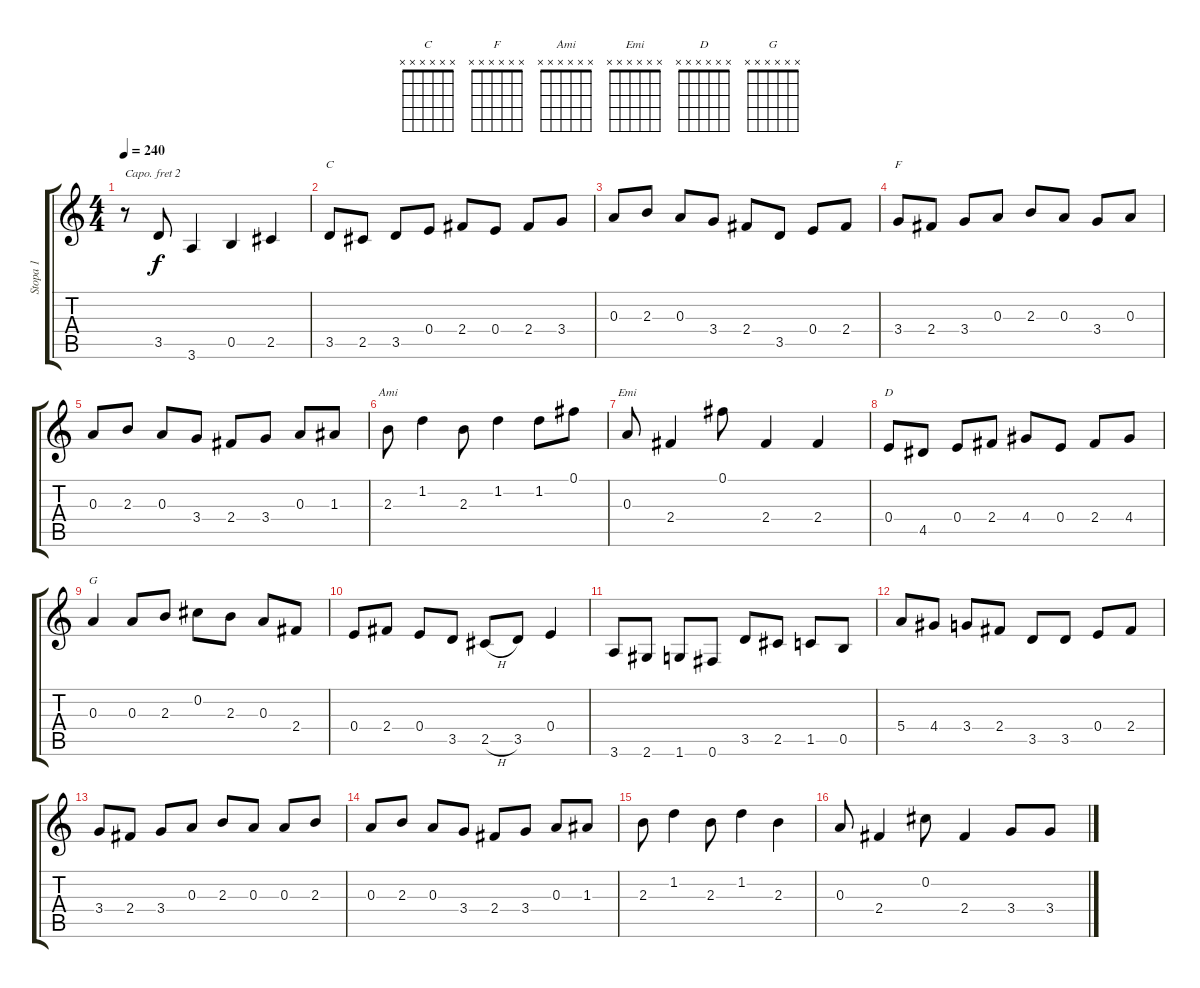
\track ("Stopa 1" "Stopa 1") {instrument acousticguitarnylon}
\staff {score tabs}
\capo 2
\tuning (E4 B3 G3 D3 A2 E2) {hide}
\chord ("C" x x x x x x)
\chord ("F" x x x x x x)
\chord ("Ami" x x x x x x)
\chord ("Emi" x x x x x x)
\chord ("D" x x x x x x)
\chord ("G" x x x x x x)
\ts (4 4)
\tempo 240
\clef g2
\ks c
r.8{dy f instrument acousticguitarnylon} 3.5.8 3.6.4 0.5.4 2.5.4 |
3.5.8{ch "C"} 2.5.8 3.5.8 0.4.8 2.4.8 0.4.8 2.4.8 3.4.8 |
0.3.8 2.3.8 0.3.8 3.4.8 2.4.8 3.5.8 0.4.8 2.4.8 |
3.4.8{ch "F"} 2.4.8 3.4.8 0.3.8 2.3.8 0.3.8 3.4.8 0.3.8 |
0.3.8 2.3.8 0.3.8 3.4.8 2.4.8 3.4.8 0.3.8 1.3.8 |
2.3.8{ch "Ami"} 1.2.4 2.3.8 1.2.4 1.2.8 0.1.8 |
0.3.8{ch "Emi"} 2.4.4 0.1.8 2.4.4 2.4.4 |
0.4.8{ch "D"} 4.5.8 0.4.8 2.4.8 4.4.8 0.4.8 2.4.8 4.4.8 |
0.3.4{ch "G"} 0.3.8 2.3.8 0.2.8 2.3.8 0.3.8 2.4.8 |
0.4.8 2.4.8 0.4.8 3.5.8 2.5{h}.8 3.5.8 0.4.4 |
3.6.8 2.6.8 1.6.8 0.6.8 3.5.8 2.5.8 1.5.8 0.5.8 |
5.4.8 4.4.8 3.4.8 2.4.8 3.5.8 3.5.8 0.4.8 2.4.8 |
3.4.8 2.4.8 3.4.8 0.3.8 2.3.8 0.3.8 0.3.8 2.3.8 |
0.3.8 2.3.8 0.3.8 3.4.8 2.4.8 3.4.8 0.3.8 1.3.8 |
2.3.8 1.2.4 2.3.8 1.2.4 2.3.4 |
0.3.8 2.4.4 0.2.8 2.4.4 3.4.8 3.4.8
